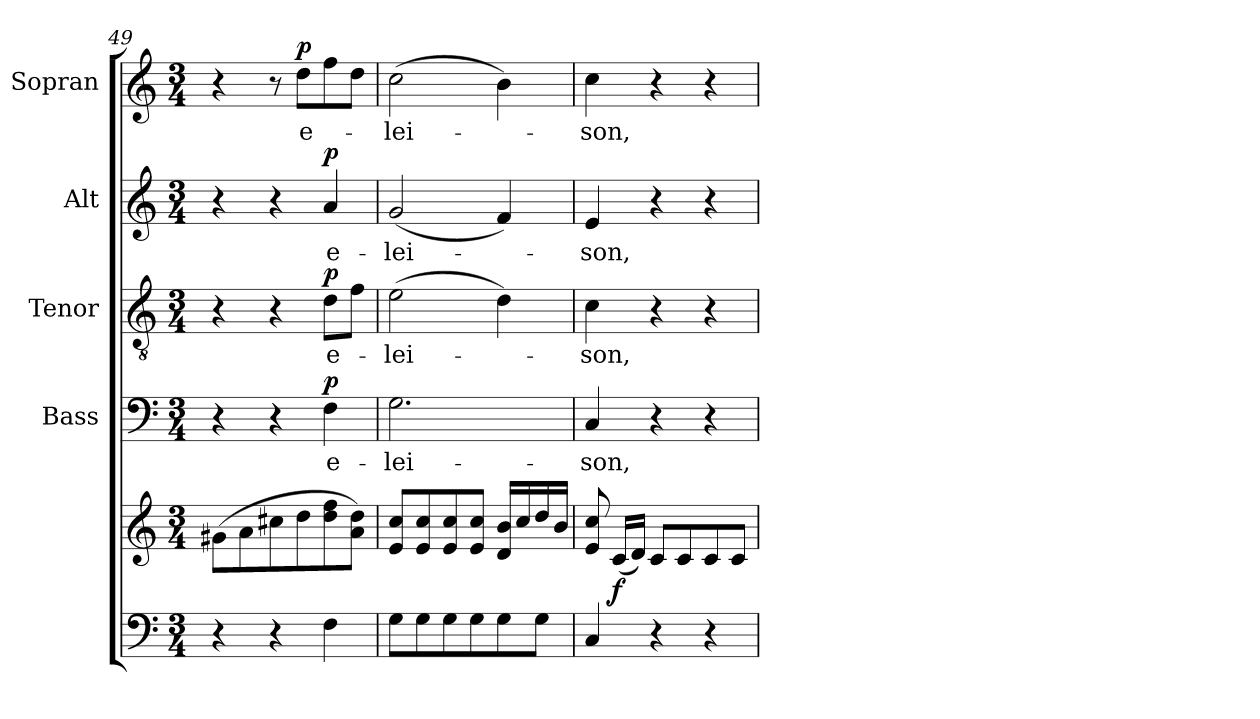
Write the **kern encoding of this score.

**kern	**kern	**dynam	**kern	**text	**dynam	**kern	**text	**dynam	**kern	**text	**dynam	**kern	**text	**dynam
*part5	*part5	*part5	*part4	*part4	*part4	*part3	*part3	*part3	*part2	*part2	*part2	*part1	*part1	*part1
*staff6	*staff5	*staff5/6	*staff4	*staff4	*staff4	*staff3	*staff3	*staff3	*staff2	*staff2	*staff2	*staff1	*staff1	*staff1
*	*	*	*I"Bass	*	*	*I"Tenor	*	*	*I"Alt	*	*	*I"Sopran	*	*
*	*	*	*I'B.	*	*	*I'T.	*	*	*I'A.	*	*	*I'S.	*	*
*clefF4	*clefG2	*	*clefF4	*	*	*clefGv2	*	*	*clefG2	*	*	*clefG2	*	*
*k[]	*k[]	*	*k[]	*	*	*k[]	*	*	*k[]	*	*	*k[]	*	*
*C:	*C:	*	*C:	*	*	*C:	*	*	*C:	*	*	*C:	*	*
*M3/4	*M3/4	*	*M3/4	*	*	*M3/4	*	*	*M3/4	*	*	*M3/4	*	*
=49	=49	=49	=49	=49	=49	=49	=49	=49	=49	=49	=49	=49	=49	=49
4r	(>8g#X\L	.	4r	.	.	4r	.	.	4r	.	.	4r	.	.
.	8a\	.	.	.	.	.	.	.	.	.	.	.	.	.
4r	8cc#X\	.	4r	.	.	4r	.	.	4r	.	.	8r	.	.
!	!	!	!	!	!	!	!	!	!	!	!	!	!LO:LY:b	!LO:DY:a
.	8dd\	.	.	.	.	.	.	.	.	.	.	8dd\L	e-	p
!	!	!	!	!LO:LY:b	!LO:DY:a	!	!LO:LY:b	!LO:DY:a	!	!LO:LY:b	!LO:DY:a	!	!	!
4F\	8dd\ 8ff\	.	4F\	e-	p	8d\L	e-	p	4a/	e-	p	8ff\	.	.
.	8a\ 8dd\J)	.	.	.	.	8f\J	.	.	.	.	.	8dd\J	.	.
=50	=50	=50	=50	=50	=50	=50	=50	=50	=50	=50	=50	=50	=50	=50
!	!	!	!	!LO:LY:b	!	!	!LO:LY:b	!	!	!LO:LY:b	!	!	!LO:LY:b	!
8G\L	8e/ 8cc/L	.	2.G\	-lei-	.	(>2e\	-lei-	.	(<2g/	-lei-	.	(>2cc\	-lei-	.
8G\	8e/ 8cc/	.	.	.	.	.	.	.	.	.	.	.	.	.
8G\	8e/ 8cc/	.	.	.	.	.	.	.	.	.	.	.	.	.
8G\	8e/ 8cc/J	.	.	.	.	.	.	.	.	.	.	.	.	.
8G\	16d/ 16b/LL	.	.	.	.	4d\)	.	.	4f/)	.	.	4b\)	.	.
.	16cc/	.	.	.	.	.	.	.	.	.	.	.	.	.
8G\J	16dd/	.	.	.	.	.	.	.	.	.	.	.	.	.
.	16b/JJ	.	.	.	.	.	.	.	.	.	.	.	.	.
!!LO:PB:g=z
=51	=51	=51	=51	=51	=51	=51	=51	=51	=51	=51	=51	=51	=51	=51
!	!	!	!	!LO:LY:b	!	!	!LO:LY:b	!	!	!LO:LY:b	!	!	!LO:LY:b	!
4C/	8e/ 8cc/	.	4C/	-son,	.	4c\	-son,	.	4e/	-son,	.	4cc\	-son,	.
!	!	!LO:DY:b	!	!	!	!	!	!	!	!	!	!	!	!
.	(<16c/LL	f	.	.	.	.	.	.	.	.	.	.	.	.
.	16d/JJ)	.	.	.	.	.	.	.	.	.	.	.	.	.
4r	8c/L	.	4r	.	.	4r	.	.	4r	.	.	4r	.	.
.	8c/	.	.	.	.	.	.	.	.	.	.	.	.	.
4r	8c/	.	4r	.	.	4r	.	.	4r	.	.	4r	.	.
.	8c/J	.	.	.	.	.	.	.	.	.	.	.	.	.
=	=	=	=	=	=	=	=	=	=	=	=	=	=	=
*-	*-	*-	*-	*-	*-	*-	*-	*-	*-	*-	*-	*-	*-	*-
